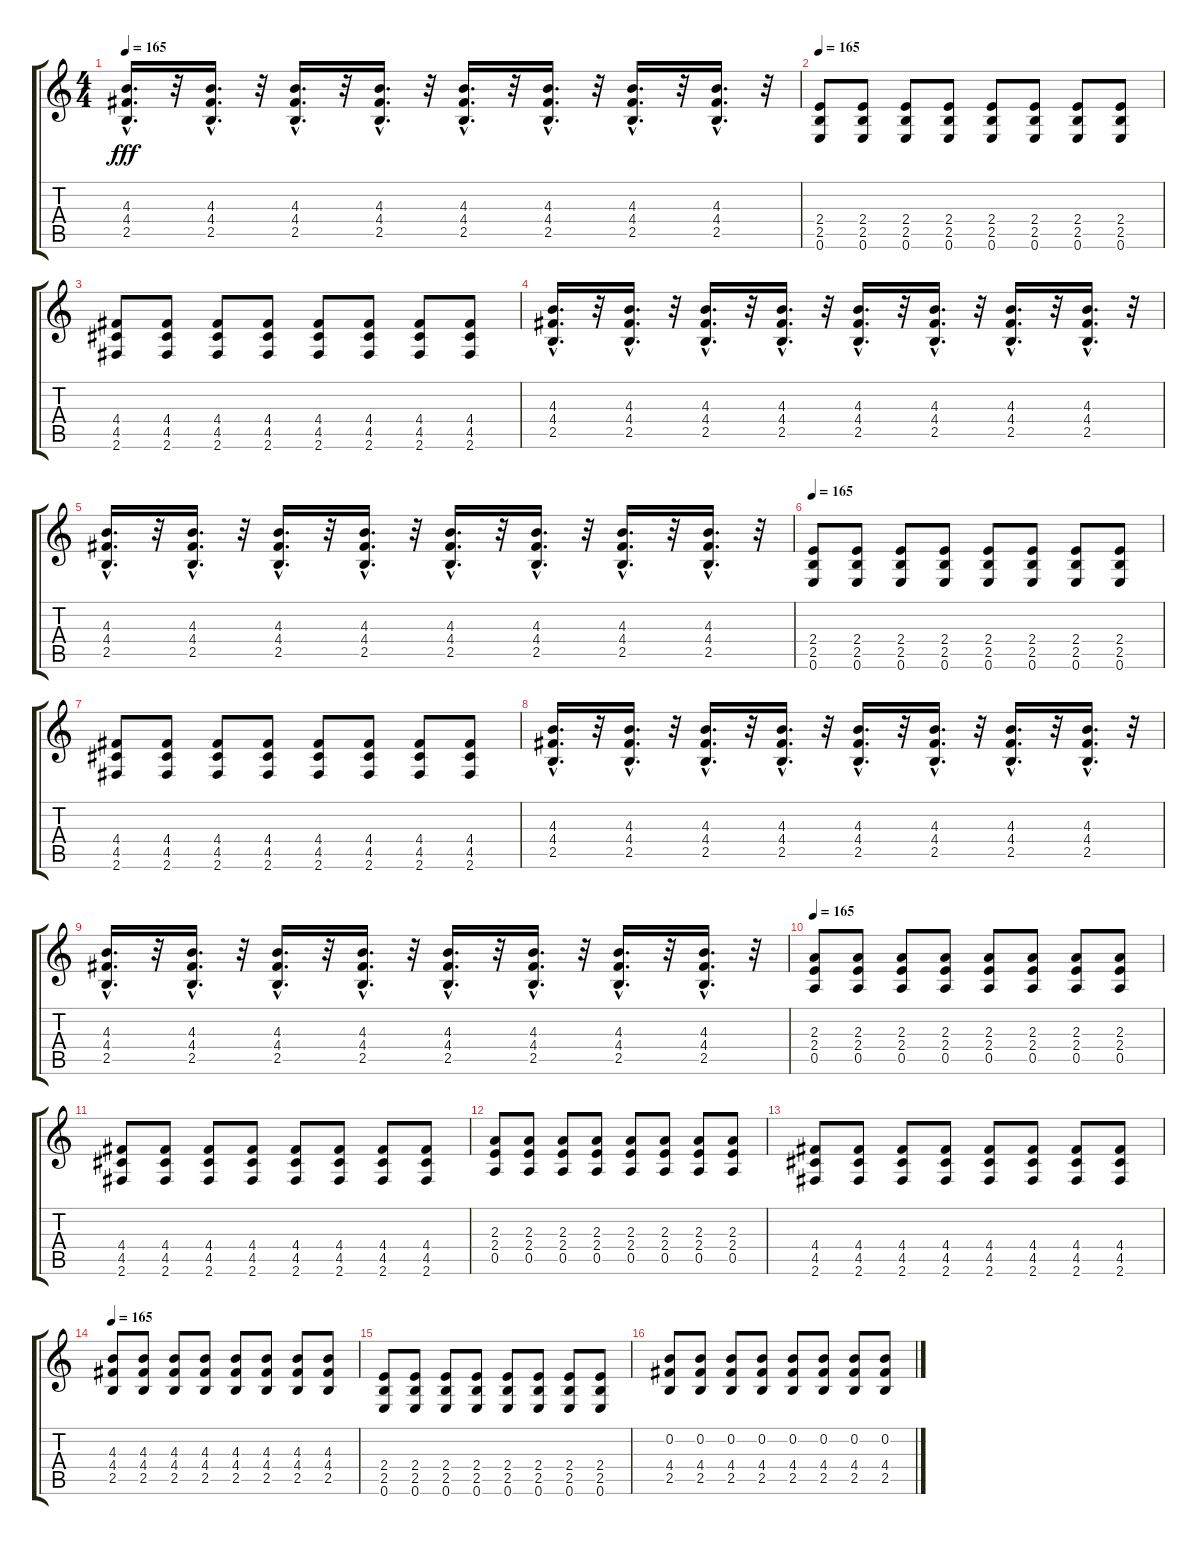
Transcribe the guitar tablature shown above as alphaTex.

\track "" {instrument overdrivenguitar}
\staff {score tabs}
\tuning (E4 B3 G3 D3 A2 E2) {hide}
\ts (4 4)
\tempo 165
\clef g2
\ks c
(4.3{hac} 4.4{hac} 2.5{hac}).16{d dy fff} r.32 (4.3{hac} 4.4{hac} 2.5{hac}).16{d} r.32 (4.3{hac} 4.4{hac} 2.5{hac}).16{d} r.32 (4.3{hac} 4.4{hac} 2.5{hac}).16{d} r.32 (4.3{hac} 4.4{hac} 2.5{hac}).16{d} r.32 (4.3{hac} 4.4{hac} 2.5{hac}).16{d} r.32 (4.3{hac} 4.4{hac} 2.5{hac}).16{d} r.32 (4.3{hac} 4.4{hac} 2.5{hac}).16{d} r.32 |
\tempo 165
(2.4 2.5 0.6).8 (2.4 2.5 0.6).8 (2.4 2.5 0.6).8 (2.4 2.5 0.6).8 (2.4 2.5 0.6).8 (2.4 2.5 0.6).8 (2.4 2.5 0.6).8 (2.4 2.5 0.6).8 |
(4.4 4.5 2.6).8 (4.4 4.5 2.6).8 (4.4 4.5 2.6).8 (4.4 4.5 2.6).8 (4.4 4.5 2.6).8 (4.4 4.5 2.6).8 (4.4 4.5 2.6).8 (4.4 4.5 2.6).8 |
(4.3{hac} 4.4{hac} 2.5{hac}).16{d} r.32 (4.3{hac} 4.4{hac} 2.5{hac}).16{d} r.32 (4.3{hac} 4.4{hac} 2.5{hac}).16{d} r.32 (4.3{hac} 4.4{hac} 2.5{hac}).16{d} r.32 (4.3{hac} 4.4{hac} 2.5{hac}).16{d} r.32 (4.3{hac} 4.4{hac} 2.5{hac}).16{d} r.32 (4.3{hac} 4.4{hac} 2.5{hac}).16{d} r.32 (4.3{hac} 4.4{hac} 2.5{hac}).16{d} r.32 |
(4.3{hac} 4.4{hac} 2.5{hac}).16{d} r.32 (4.3{hac} 4.4{hac} 2.5{hac}).16{d} r.32 (4.3{hac} 4.4{hac} 2.5{hac}).16{d} r.32 (4.3{hac} 4.4{hac} 2.5{hac}).16{d} r.32 (4.3{hac} 4.4{hac} 2.5{hac}).16{d} r.32 (4.3{hac} 4.4{hac} 2.5{hac}).16{d} r.32 (4.3{hac} 4.4{hac} 2.5{hac}).16{d} r.32 (4.3{hac} 4.4{hac} 2.5{hac}).16{d} r.32 |
\tempo 165
(2.4 2.5 0.6).8 (2.4 2.5 0.6).8 (2.4 2.5 0.6).8 (2.4 2.5 0.6).8 (2.4 2.5 0.6).8 (2.4 2.5 0.6).8 (2.4 2.5 0.6).8 (2.4 2.5 0.6).8 |
(4.4 4.5 2.6).8 (4.4 4.5 2.6).8 (4.4 4.5 2.6).8 (4.4 4.5 2.6).8 (4.4 4.5 2.6).8 (4.4 4.5 2.6).8 (4.4 4.5 2.6).8 (4.4 4.5 2.6).8 |
(4.3{hac} 4.4{hac} 2.5{hac}).16{d} r.32 (4.3{hac} 4.4{hac} 2.5{hac}).16{d} r.32 (4.3{hac} 4.4{hac} 2.5{hac}).16{d} r.32 (4.3{hac} 4.4{hac} 2.5{hac}).16{d} r.32 (4.3{hac} 4.4{hac} 2.5{hac}).16{d} r.32 (4.3{hac} 4.4{hac} 2.5{hac}).16{d} r.32 (4.3{hac} 4.4{hac} 2.5{hac}).16{d} r.32 (4.3{hac} 4.4{hac} 2.5{hac}).16{d} r.32 |
(4.3{hac} 4.4{hac} 2.5{hac}).16{d} r.32 (4.3{hac} 4.4{hac} 2.5{hac}).16{d} r.32 (4.3{hac} 4.4{hac} 2.5{hac}).16{d} r.32 (4.3{hac} 4.4{hac} 2.5{hac}).16{d} r.32 (4.3{hac} 4.4{hac} 2.5{hac}).16{d} r.32 (4.3{hac} 4.4{hac} 2.5{hac}).16{d} r.32 (4.3{hac} 4.4{hac} 2.5{hac}).16{d} r.32 (4.3{hac} 4.4{hac} 2.5{hac}).16{d} r.32 |
\tempo 165
(2.3 2.4 0.5).8 (2.3 2.4 0.5).8 (2.3 2.4 0.5).8 (2.3 2.4 0.5).8 (2.3 2.4 0.5).8 (2.3 2.4 0.5).8 (2.3 2.4 0.5).8 (2.3 2.4 0.5).8 |
(4.4 4.5 2.6).8 (4.4 4.5 2.6).8 (4.4 4.5 2.6).8 (4.4 4.5 2.6).8 (4.4 4.5 2.6).8 (4.4 4.5 2.6).8 (4.4 4.5 2.6).8 (4.4 4.5 2.6).8 |
(2.3 2.4 0.5).8 (2.3 2.4 0.5).8 (2.3 2.4 0.5).8 (2.3 2.4 0.5).8 (2.3 2.4 0.5).8 (2.3 2.4 0.5).8 (2.3 2.4 0.5).8 (2.3 2.4 0.5).8 |
(4.4 4.5 2.6).8 (4.4 4.5 2.6).8 (4.4 4.5 2.6).8 (4.4 4.5 2.6).8 (4.4 4.5 2.6).8 (4.4 4.5 2.6).8 (4.4 4.5 2.6).8 (4.4 4.5 2.6).8 |
\tempo 165
(4.3 4.4 2.5).8 (4.3 4.4 2.5).8 (4.3 4.4 2.5).8 (4.3 4.4 2.5).8 (4.3 4.4 2.5).8 (4.3 4.4 2.5).8 (4.3 4.4 2.5).8 (4.3 4.4 2.5).8 |
(2.4 2.5 0.6).8 (2.4 2.5 0.6).8 (2.4 2.5 0.6).8 (2.4 2.5 0.6).8 (2.4 2.5 0.6).8 (2.4 2.5 0.6).8 (2.4 2.5 0.6).8 (2.4 2.5 0.6).8 |
(0.2 4.4 2.5).8 (0.2 4.4 2.5).8 (0.2 4.4 2.5).8 (0.2 4.4 2.5).8 (0.2 4.4 2.5).8 (0.2 4.4 2.5).8 (0.2 4.4 2.5).8 (0.2 4.4 2.5).8
